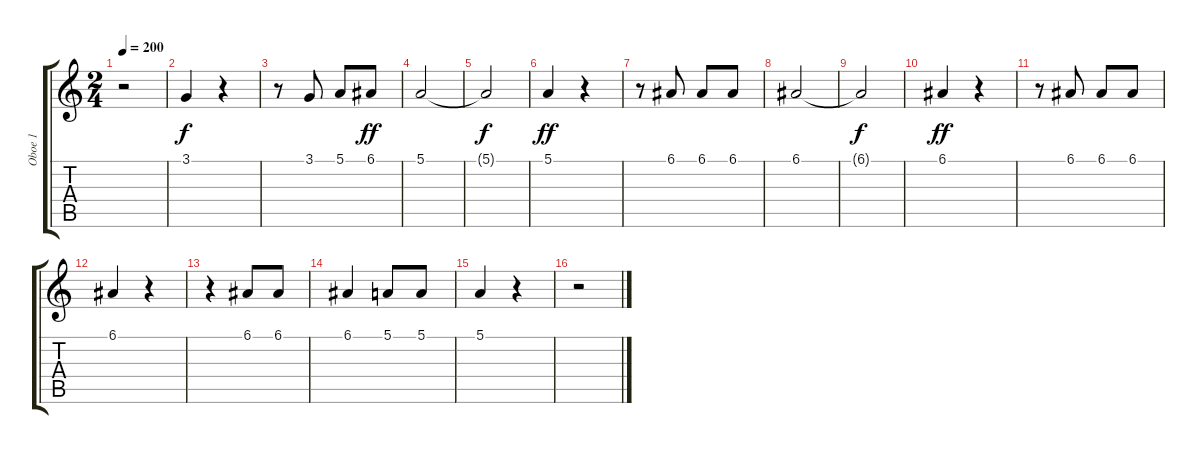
\track ("Oboe 1" "Oboe 1") {instrument oboe}
\staff {score tabs}
\tuning (E4 B3 G3 D3 A2 E2) {hide}
\ts (2 4)
\tempo 200
\clef g2
\ks c
r.2{dy f} |
3.1.4 r.4 |
r.8 3.1.8 5.1.8 6.1.8{dy ff} |
5.1.2 |
5.1{t}.2{dy f} |
5.1.4{dy ff} r.4 |
r.8 6.1.8 6.1.8 6.1.8 |
6.1.2 |
6.1{t}.2{dy f} |
6.1.4{dy ff} r.4 |
r.8 6.1.8 6.1.8 6.1.8 |
6.1.4 r.4 |
r.4 6.1.8 6.1.8 |
6.1.4 5.1.8 5.1.8 |
5.1.4 r.4 |
r.2
